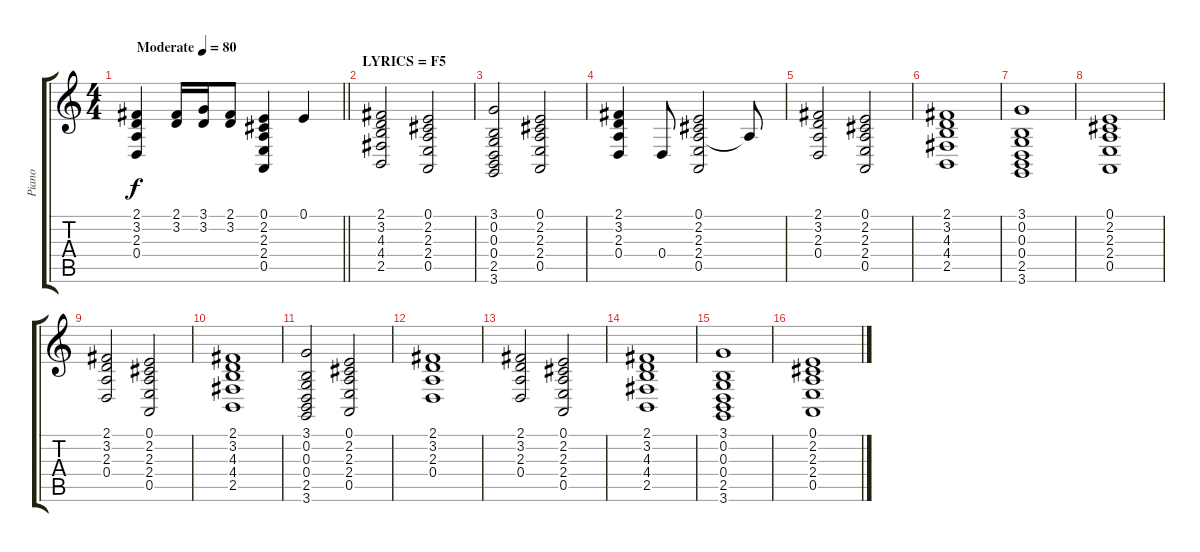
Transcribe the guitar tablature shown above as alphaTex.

\track ("Piano" "Piano") {instrument brightacousticpiano}
\staff {score tabs}
\tuning (E4 B3 G3 D3 A2 E2) {hide}
\ts (4 4)
\tempo (80 "Moderate")
\clef g2
\barLineRight lightlight
\ks c
(2.1 3.2 2.3 0.4).4{dy f instrument brightacousticpiano} (2.1 3.2).16 (3.1 3.2).16 (2.1 3.2).8 (0.1 2.2 2.3 2.4 0.5).4 0.1.4 |
\section ("" "LYRICS = F5")
(2.1 3.2 4.3 4.4 2.5).2 (0.1 2.2 2.3 2.4 0.5).2 |
(3.1 0.2 0.3 0.4 2.5 3.6).2 (0.1 2.2 2.3 2.4 0.5).2 |
(2.1 3.2 2.3 0.4).4 0.4.8 (0.1 2.2 2.3 2.4 0.5).2 2.3{t}.8 |
(2.1 3.2 2.3 0.4).2 (0.1 2.2 2.3 2.4 0.5).2 |
(2.1 3.2 4.3 4.4 2.5).1 |
(3.1 0.2 0.3 0.4 2.5 3.6).1 |
(0.1 2.2 2.3 2.4 0.5).1 |
(2.1 3.2 2.3 0.4).2 (0.1 2.2 2.3 2.4 0.5).2 |
(2.1 3.2 4.3 4.4 2.5).1 |
(3.1 0.2 0.3 0.4 2.5 3.6).2 (0.1 2.2 2.3 2.4 0.5).2 |
(2.1 3.2 2.3 0.4).1 |
(2.1 3.2 2.3 0.4).2 (0.1 2.2 2.3 2.4 0.5).2 |
(2.1 3.2 4.3 4.4 2.5).1 |
(3.1 0.2 0.3 0.4 2.5 3.6).1 |
(0.1 2.2 2.3 2.4 0.5).1
